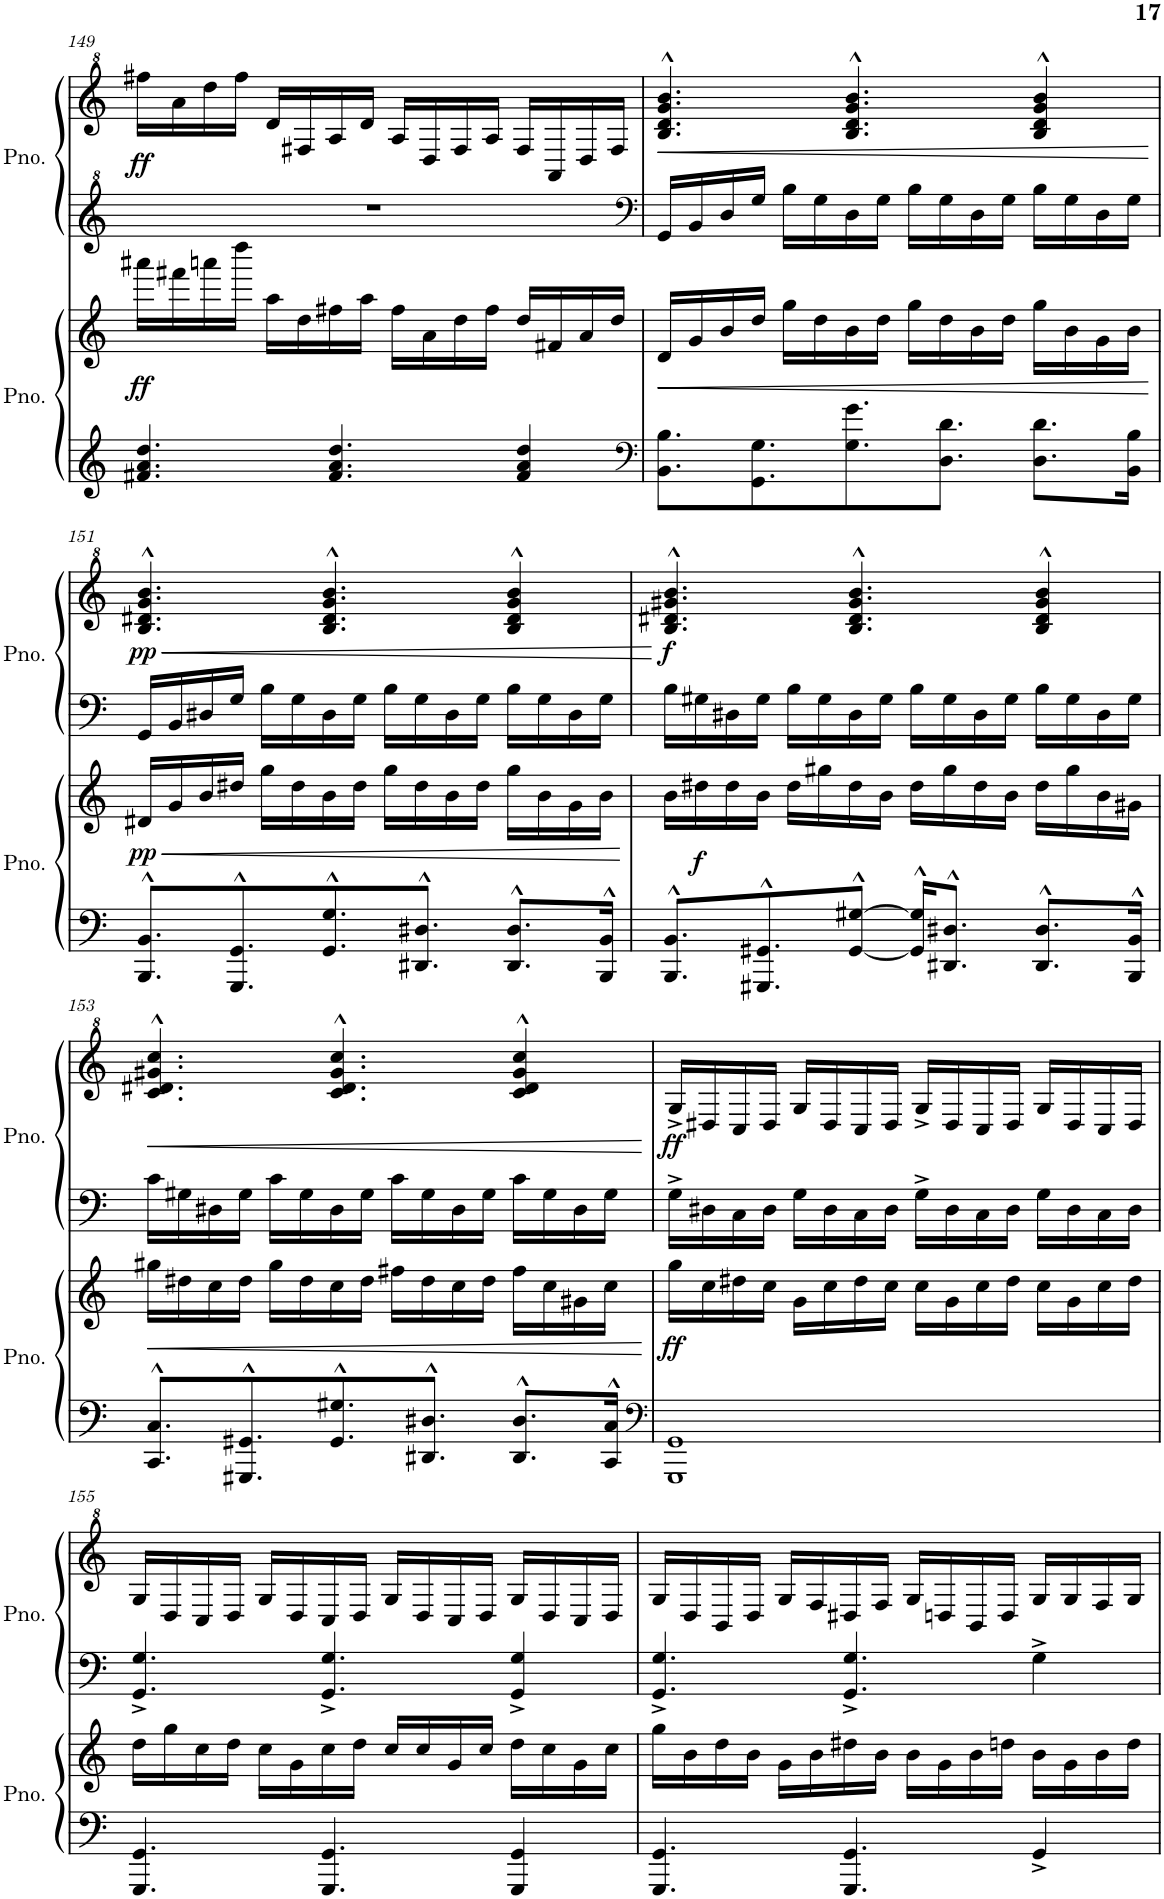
**kern	**kern	**dynam	**kern	**kern	**dynam
*part2	*part2	*part2	*part1	*part1	*part1
*staff4	*staff3	*staff3/4	*staff2	*staff1	*staff1/2
*I"Piano	*	*	*I"Piano	*	*
*I'Pno.	*	*	*I'Pno.	*	*
!!LO:PB:g=z
*clefG2	*clefF4	*	*clefG^2	*clefF4	*
*k[]	*k[]	*	*k[]	*k[]	*
*M4/4	*M4/4	*	*M4/4	*M4/4	*
=149	=149	=149	=149	=149	=149
!	!	!LO:DY:b	!	!	!LO:DY:b
4.f#X/ 4.a/ 4.dd/	16aaa#X\LL	ff	1r	16fff#X\LL	ff
.	16fff#X\	.	.	16aa\	.
.	16aaan\	.	.	16ddd\	.
.	16dddd\JJ	.	.	16fff#\JJ	.
.	16aa\LL	.	.	16dd/LL	.
.	16dd\	.	.	16f#X/	.
4.f#/ 4.a/ 4.dd/	16ff#X\	.	.	16a/	.
.	16aa\JJ	.	.	16dd/JJ	.
.	16ff#\LL	.	.	16a/LL	.
.	16a\	.	.	16d/	.
.	16dd\	.	.	16f#/	.
.	16ff#\JJ	.	.	16a/JJ	.
4f#/ 4a/ 4dd/	16dd/LL	.	.	16f#/LL	.
.	16f#X/	.	.	16A/	.
.	16a/	.	.	16d/	.
.	16dd/JJ	.	.	16f#/JJ	.
=150	=150	=150	=150	=150	=150
*clefF4	*	*	*clefF4	*	*
!	!	!LO:HP:b	!	!	!LO:HP:b
8.BB\ 8.B\L	16d/LL	<	16GG/LL	4.b/^^ 4.dd/^^ 4.gg/^^ 4.bb/^^	<
.	16g/	.	16BB/	.	.
.	16b/	.	16D/	.	.
8.GG\ 8.G\	16dd/JJ	.	16G/JJ	.	.
.	16gg\LL	.	16B\LL	.	.
.	16dd\	.	16G\	.	.
8.G\ 8.g\	16b\	.	16D\	4.b/^^ 4.dd/^^ 4.gg/^^ 4.bb/^^	.
.	16dd\JJ	.	16G\JJ	.	.
.	16gg\LL	.	16B\LL	.	.
8.D\ 8.d\J	16dd\	.	16G\	.	.
.	16b\	.	16D\	.	.
.	16dd\JJ	.	16G\JJ	.	.
8.D\ 8.d\L	16gg\LL	.	16B\LL	4b/^^ 4dd/^^ 4gg/^^ 4bb/^^	.
.	16b\	.	16G\	.	.
.	16g\	.	16D\	.	.
16BB\ 16B\Jk	16b\JJ	.	16G\JJ	.	.
.	.	[	.	.	[
!!LO:LB:g=z
=151	=151	=151	=151	=151	=151
!	!	!LO:HP:b	!	!	!LO:HP:b
!	!	!LO:DY:n=1:b	!	!	!LO:DY:n=1:b
8.BBB/^^ 8.BB/^^L	16d#X/LL	< pp	16GG/LL	4.b/^^ 4.dd#X/^^ 4.gg/^^ 4.bb/^^	< pp
.	16g/	.	16BB/	.	.
.	16b/	.	16D#X/	.	.
8.GGG/^^ 8.GG/^^	16dd#X/JJ	.	16G/JJ	.	.
.	16gg\LL	.	16B\LL	.	.
.	16dd#\	.	16G\	.	.
8.GG/^^ 8.G/^^	16b\	.	16D#\	4.b/^^ 4.dd#/^^ 4.gg/^^ 4.bb/^^	.
.	16dd#\JJ	.	16G\JJ	.	.
.	16gg\LL	.	16B\LL	.	.
8.DD#X/^^ 8.D#X/^^J	16dd#\	.	16G\	.	.
.	16b\	.	16D#\	.	.
.	16dd#\JJ	.	16G\JJ	.	.
8.DD#/^^ 8.D#/^^L	16gg\LL	.	16B\LL	4b/^^ 4dd#/^^ 4gg/^^ 4bb/^^	.
.	16b\	.	16G\	.	.
.	16g\	.	16D#\	.	.
16BBB/^^ 16BB/^^Jk	16b\JJ	.	16G\JJ	.	.
.	.	[	.	.	[
=152	=152	=152	=152	=152	=152
!	!	!	!	!	!LO:DY:b
8.BBB/^^ 8.BB/^^L	16b\LL	.	16B\LL	4.b/^^ 4.dd#X/^^ 4.gg#X/^^ 4.bb/^^	f
!	!	!LO:DY:b	!	!	!
.	16dd#X\	f	16G#X\	.	.
.	16dd#\	.	16D#X\	.	.
8.GGG#X/^^ 8.GG#X/^^	16b\JJ	.	16G#\JJ	.	.
.	16dd#\LL	.	16B\LL	.	.
.	16gg#X\	.	16G#\	.	.
[8GG#/^^ [8G#X/^^J	16dd#\	.	16D#\	4.b/^^ 4.dd#/^^ 4.gg#/^^ 4.bb/^^	.
.	16b\JJ	.	16G#\JJ	.	.
16GG#/]^^ 16G#/]^^KL	16dd#\LL	.	16B\LL	.	.
8.DD#X/^^ 8.D#X/^^J	16gg#\	.	16G#\	.	.
.	16dd#\	.	16D#\	.	.
.	16b\JJ	.	16G#\JJ	.	.
8.DD#/^^ 8.D#/^^L	16dd#\LL	.	16B\LL	4b/^^ 4dd#/^^ 4gg#/^^ 4bb/^^	.
.	16gg#\	.	16G#\	.	.
.	16b\	.	16D#\	.	.
16BBB/^^ 16BB/^^Jk	16g#X\JJ	.	16G#\JJ	.	.
!!LO:LB:g=z
=153	=153	=153	=153	=153	=153
!	!	!LO:HP:b	!	!	!LO:HP:b
8.CC/^^ 8.C/^^L	16gg#X\LL	<	16c\LL	4.cc/^^ 4.dd#X/^^ 4.gg#X/^^ 4.ccc/^^	<
.	16dd#X\	.	16G#X\	.	.
.	16cc\	.	16D#X\	.	.
8.GGG#X/^^ 8.GG#X/^^	16dd#\JJ	.	16G#\JJ	.	.
.	16gg#\LL	.	16c\LL	.	.
.	16dd#\	.	16G#\	.	.
8.GG#/^^ 8.G#X/^^	16cc\	.	16D#\	4.cc/^^ 4.dd#/^^ 4.gg#/^^ 4.ccc/^^	.
.	16dd#\JJ	.	16G#\JJ	.	.
.	16ff#X\LL	.	16c\LL	.	.
8.DD#X/^^ 8.D#X/^^J	16dd#\	.	16G#\	.	.
.	16cc\	.	16D#\	.	.
.	16dd#\JJ	.	16G#\JJ	.	.
8.DD#/^^ 8.D#/^^L	16ff#\LL	.	16c\LL	4cc/^^ 4dd#/^^ 4gg#/^^ 4ccc/^^	.
.	16cc\	.	16G#\	.	.
.	16g#X\	.	16D#\	.	.
16CC/^^ 16C/^^Jk	16cc\JJ	.	16G#\JJ	.	.
.	.	[	.	.	[
=154	=154	=154	=154	=154	=154
*clefF4	*	*	*	*	*
!	!	!LO:DY:b	!	!	!LO:DY:b
1GGG 1GG	16gg\LL	ff	16G^\LL	16g^/LL	ff
.	16cc\	.	16D#X\	16d#X/	.
.	16dd#X\	.	16C\	16c/	.
.	16cc\JJ	.	16D#\JJ	16d#/JJ	.
.	16g\LL	.	16G\LL	16g/LL	.
.	16cc\	.	16D#\	16d#/	.
.	16dd#\	.	16C\	16c/	.
.	16cc\JJ	.	16D#\JJ	16d#/JJ	.
.	16cc\LL	.	16G^\LL	16g^/LL	.
.	16g\	.	16D#\	16d#/	.
.	16cc\	.	16C\	16c/	.
.	16dd#\JJ	.	16D#\JJ	16d#/JJ	.
.	16cc\LL	.	16G\LL	16g/LL	.
.	16g\	.	16D#\	16d#/	.
.	16cc\	.	16C\	16c/	.
.	16dd#\JJ	.	16D#\JJ	16d#/JJ	.
!!LO:LB:g=z
=155	=155	=155	=155	=155	=155
4.GGG/ 4.GG/	16dd\LL	.	4.GG/^ 4.G/^	16g/LL	.
.	16gg\	.	.	16d/	.
.	16cc\	.	.	16c/	.
.	16dd\JJ	.	.	16d/JJ	.
.	16cc\LL	.	.	16g/LL	.
.	16g\	.	.	16d/	.
4.GGG/ 4.GG/	16cc\	.	4.GG/^ 4.G/^	16c/	.
.	16dd\JJ	.	.	16d/JJ	.
.	16cc/LL	.	.	16g/LL	.
.	16cc/	.	.	16d/	.
.	16g/	.	.	16c/	.
.	16cc/JJ	.	.	16d/JJ	.
4GGG/ 4GG/	16dd\LL	.	4GG/^ 4G/^	16g/LL	.
.	16cc\	.	.	16d/	.
.	16g\	.	.	16c/	.
.	16cc\JJ	.	.	16d/JJ	.
=156	=156	=156	=156	=156	=156
4.GGG/ 4.GG/	16gg\LL	.	4.GG/^ 4.G/^	16g/LL	.
.	16b\	.	.	16d/	.
.	16dd\	.	.	16B/	.
.	16b\JJ	.	.	16d/JJ	.
.	16g\LL	.	.	16g/LL	.
.	16b\	.	.	16f/	.
4.GGG/ 4.GG/	16dd#X\	.	4.GG/^ 4.G/^	16d#X/	.
.	16b\JJ	.	.	16f/JJ	.
.	16b\LL	.	.	16g/LL	.
.	16g\	.	.	16dn/	.
.	16b\	.	.	16B/	.
.	16ddn\JJ	.	.	16d/JJ	.
4GG^/	16b\LL	.	4G^\	16g/LL	.
.	16g\	.	.	16g/	.
.	16b\	.	.	16f/	.
.	16dd\JJ	.	.	16g/JJ	.
=	=	=	=	=	=
*-	*-	*-	*-	*-	*-
